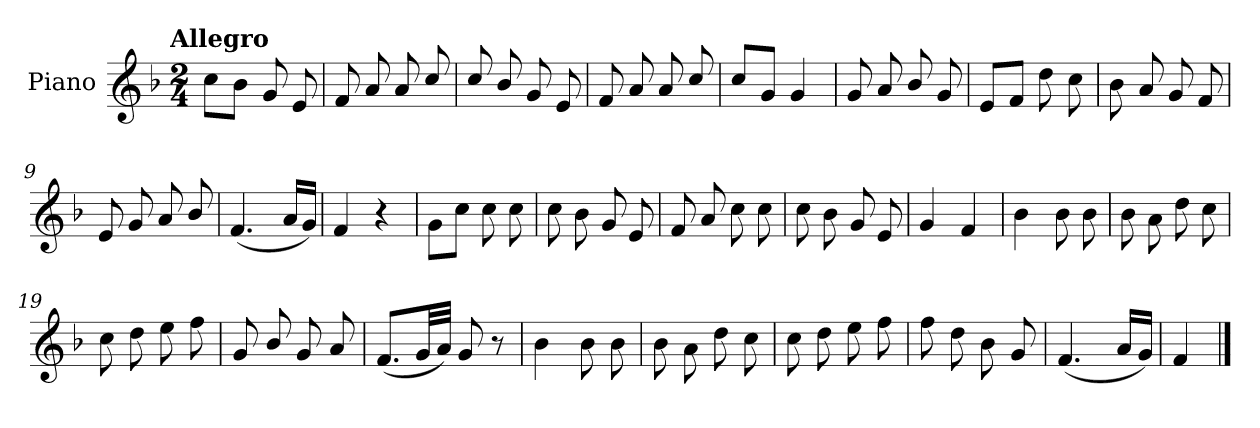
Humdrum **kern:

**kern
*part1
*staff1
*I"Piano
*I'Pno.
*clefG2
*k[b-]
!!LO:TX:omd:t=Allegro
*M2/4
*MM144
=1
8cc\L
8b-\J
8g/
8e/
=2
8f/
8a/
8a/
8cc/
=3
8cc/
8b-/
8g/
8e/
=4
8f/
8a/
8a/
8cc/
!!LO:LB:g=z
=5
8cc/L
8g/J
4g/
=6
8g/
8a/
8b-/
8g/
=7
8e/L
8f/J
8dd\
8cc\
=8
8b-\
8a/
8g/
8f/
=9
8e/
8g/
8a/
8b-/
=10
(<4.f/
16a/LL
16g/JJ)
!!LO:LB:g=z
=11
4f/
4r
=12
8g\L
8cc\J
8cc\
8cc\
=13
8cc\
8b-\
8g/
8e/
=14
8f/
8a/
8cc\
8cc\
=15
8cc\
8b-\
8g/
8e/
=16
4g/
4f/
=17
4b-\
8b-\
8b-\
!!LO:LB:g=z
=18
8b-\
8a\
8dd\
8cc\
=19
8cc\
8dd\
8ee\
8ff\
=20
8g/
8b-/
8g/
8a/
=21
(<8.f/L
32g/LL
32a/JJJ)
8g/
8r
=22
4b-\
8b-\
8b-\
!!LO:LB:g=z
=23
8b-\
8a\
8dd\
8cc\
=24
8cc\
8dd\
8ee\
8ff\
=25
8ff\
8dd\
8b-\
8g/
=26
(<4.f/
16a/LL
16g/JJ)
=27
4f/
==
*-
